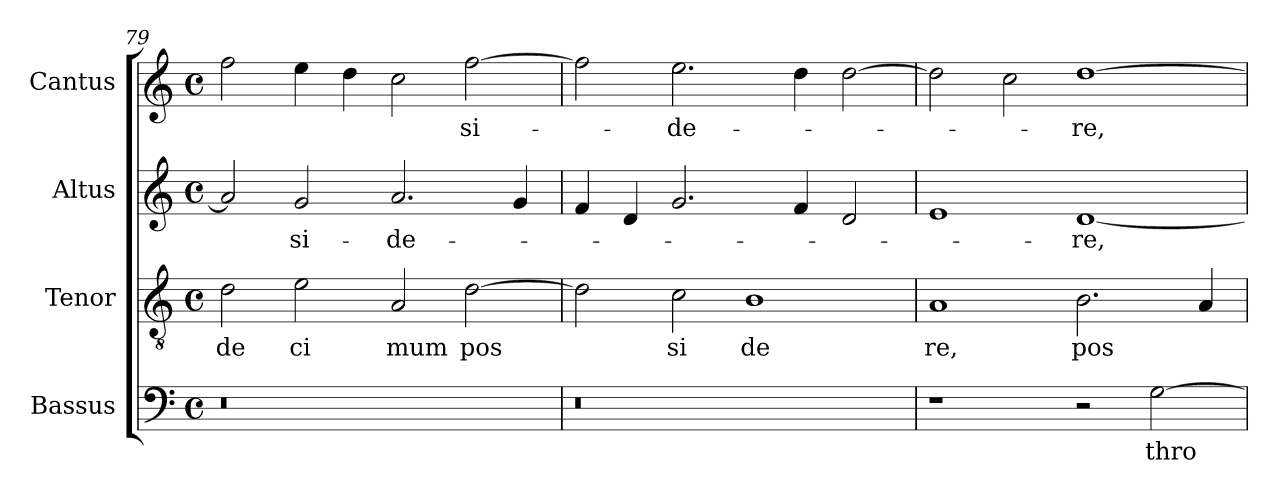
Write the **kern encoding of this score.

**kern	**text	**kern	**text	**kern	**text	**kern	**text
*part4	*part4	*part3	*part3	*part2	*part2	*part1	*part1
*staff4	*staff4	*staff3	*staff3	*staff2	*staff2	*staff1	*staff1
*I"Bassus	*	*I"Tenor	*	*I"Altus	*	*I"Cantus	*
*clefF4	*	*clefGv2	*	*clefG2	*	*clefG2	*
*	*	*	*	*k[]	*	*k[]	*
*	*	*	*	*C:	*	*C:	*
*M4/4	*	*M4/4	*	*M4/4	*	*M4/4	*
*met(c)	*	*met(c)	*	*met(c)	*	*met(c)	*
=79	=79	=79	=79	=79	=79	=79	=79
!	!	!	!LO:LY:b:cj	!	!	!	!
0r	.	2d\	de	2a/]	.	2ff\	.
!	!	!	!LO:LY:b:cj	!	!LO:LY:b:cj	!	!
.	.	2e\	ci	2g/	-si-	4ee\	.
.	.	.	.	.	.	4dd\	.
!	!	!	!LO:LY:b:cj	!	!LO:LY:b:cj	!	!
.	.	2A/	mum	2.a/	-de-	2cc\	.
!	!	!	!LO:LY:b	!	!	!	!LO:LY:b:cj
.	.	[>2d\	pos	.	.	[>2ff\	-si-
.	.	.	.	4g/	.	.	.
=80	=80	=80	=80	=80	=80	=80	=80
0r	.	2d\]	.	4f/	.	2ff\]	.
.	.	.	.	4d/	.	.	.
!	!	!	!LO:LY:b:cj	!	!	!	!LO:LY:b:cj
.	.	2c\	si	2.g/	.	2.ee\	-de-
!	!	!	!LO:LY:b:cj	!	!	!	!
.	.	1B	de	.	.	.	.
.	.	.	.	4f/	.	4dd\	.
.	.	.	.	2d/	.	[>2dd\	.
=81	=81	=81	=81	=81	=81	=81	=81
!	!	!	!LO:LY:b:cj	!	!	!	!
1r	.	1A	re,	1e	.	2dd\]	.
.	.	.	.	.	.	2cc\	.
!	!	!	!LO:LY:b	!	!LO:LY:b:cj	!	!LO:LY:b:cj
2r	.	2.B\	pos	[<1d	-re,	[>1dd	-re,
!	!LO:LY:b	!	!	!	!	!	!
[>2G\	thro	.	.	.	.	.	.
.	.	4A/	.	.	.	.	.
=	=	=	=	=	=	=	=
*-	*-	*-	*-	*-	*-	*-	*-
